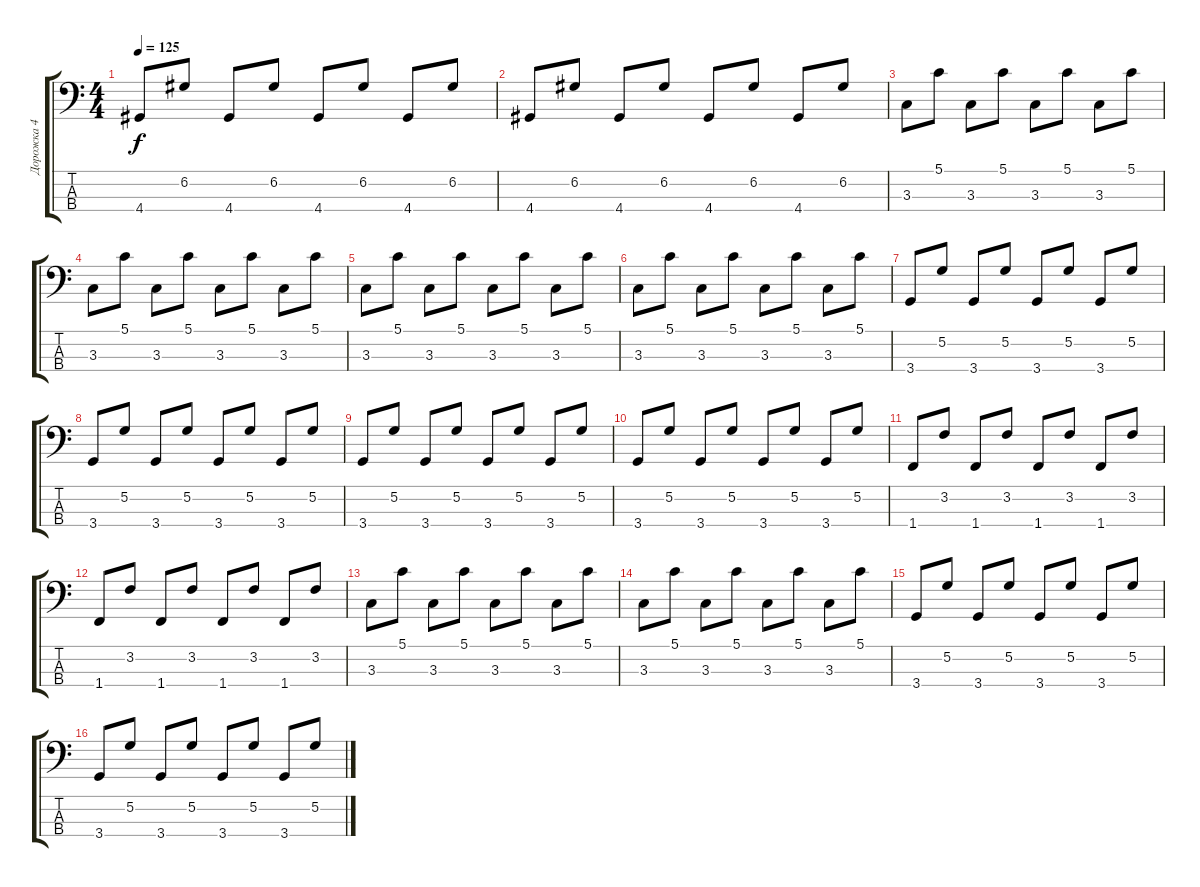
\track ("Дорожка 4" "Дорожка 4") {instrument electricbassfinger}
\staff {score tabs}
\tuning (G2 D2 A1 E1) {hide}
\ts (4 4)
\tempo 125
\clef f4
\ks c
4.4.8{dy f} 6.2.8 4.4.8 6.2.8 4.4.8 6.2.8 4.4.8 6.2.8 |
4.4.8 6.2.8 4.4.8 6.2.8 4.4.8 6.2.8 4.4.8 6.2.8 |
3.3.8 5.1.8 3.3.8 5.1.8 3.3.8 5.1.8 3.3.8 5.1.8 |
3.3.8 5.1.8 3.3.8 5.1.8 3.3.8 5.1.8 3.3.8 5.1.8 |
3.3.8 5.1.8 3.3.8 5.1.8 3.3.8 5.1.8 3.3.8 5.1.8 |
3.3.8 5.1.8 3.3.8 5.1.8 3.3.8 5.1.8 3.3.8 5.1.8 |
3.4.8 5.2.8 3.4.8 5.2.8 3.4.8 5.2.8 3.4.8 5.2.8 |
3.4.8 5.2.8 3.4.8 5.2.8 3.4.8 5.2.8 3.4.8 5.2.8 |
3.4.8 5.2.8 3.4.8 5.2.8 3.4.8 5.2.8 3.4.8 5.2.8 |
3.4.8 5.2.8 3.4.8 5.2.8 3.4.8 5.2.8 3.4.8 5.2.8 |
1.4.8 3.2.8 1.4.8 3.2.8 1.4.8 3.2.8 1.4.8 3.2.8 |
1.4.8 3.2.8 1.4.8 3.2.8 1.4.8 3.2.8 1.4.8 3.2.8 |
3.3.8 5.1.8 3.3.8 5.1.8 3.3.8 5.1.8 3.3.8 5.1.8 |
3.3.8 5.1.8 3.3.8 5.1.8 3.3.8 5.1.8 3.3.8 5.1.8 |
3.4.8 5.2.8 3.4.8 5.2.8 3.4.8 5.2.8 3.4.8 5.2.8 |
3.4.8 5.2.8 3.4.8 5.2.8 3.4.8 5.2.8 3.4.8 5.2.8
